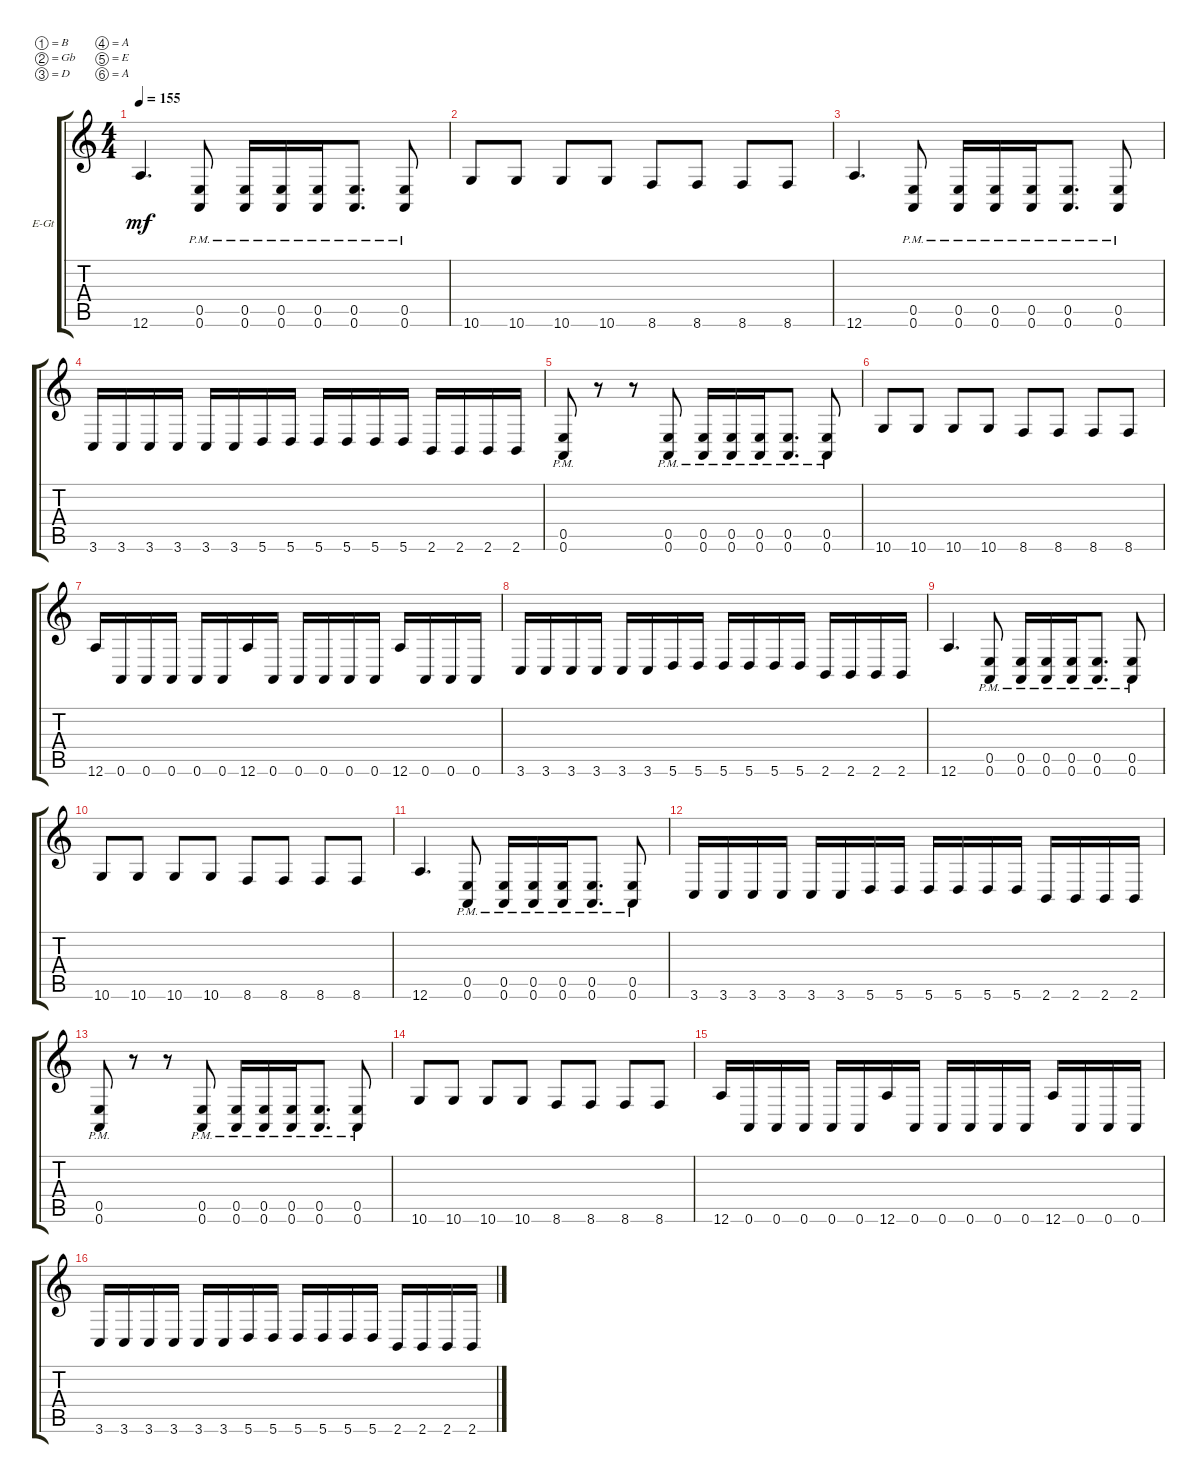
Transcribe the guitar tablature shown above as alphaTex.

\defaultSystemsLayout 4
\bracketExtendMode groupsimilarinstruments
\firstSystemTrackNameOrientation horizontal
\otherSystemsTrackNameOrientation horizontal
\track ("Eaven Dall - Left" "E-Gt") {instrument distortionguitar}
\staff {score tabs}
\tuning (B3 Gb3 D3 A2 E2 A1)
\ts (4 4)
\tempo 155
\clef g2
\ks c
12.6.4{d dy mf instrument distortionguitar} (0.6{pm} 0.5{pm}).8 (0.6{pm} 0.5{pm}).16 (0.6{pm} 0.5{pm}).16 (0.6{pm} 0.5{pm}).16 (0.6{pm} 0.5{pm}).8{d} (0.6{pm} 0.5{pm}).8 |
10.6.8 10.6.8 10.6.8 10.6.8 8.6.8 8.6.8 8.6.8 8.6.8 |
12.6.4{d} (0.6{pm} 0.5{pm}).8 (0.6{pm} 0.5{pm}).16 (0.6{pm} 0.5{pm}).16 (0.6{pm} 0.5{pm}).16 (0.6{pm} 0.5{pm}).8{d} (0.6{pm} 0.5{pm}).8 |
3.6.16 3.6.16 3.6.16 3.6.16 3.6.16 3.6.16 5.6.16 5.6.16 5.6.16 5.6.16 5.6.16 5.6.16 2.6.16 2.6.16 2.6.16 2.6.16 |
(0.6{pm} 0.5{pm}).8 r.8 r.8 (0.6{pm} 0.5{pm}).8 (0.5{pm} 0.6{pm}).16 (0.5{pm} 0.6{pm}).16 (0.5{pm} 0.6{pm}).16 (0.6{pm} 0.5{pm}).8{d} (0.5{pm} 0.6{pm}).8 |
10.6.8 10.6.8 10.6.8 10.6.8 8.6.8 8.6.8 8.6.8 8.6.8 |
12.6.16 0.6.16 0.6.16 0.6.16 0.6.16 0.6.16 12.6.16 0.6.16 0.6.16 0.6.16 0.6.16 0.6.16 12.6.16 0.6.16 0.6.16 0.6.16 |
3.6.16 3.6.16 3.6.16 3.6.16 3.6.16 3.6.16 5.6.16 5.6.16 5.6.16 5.6.16 5.6.16 5.6.16 2.6.16 2.6.16 2.6.16 2.6.16 |
12.6.4{d} (0.6{pm} 0.5{pm}).8 (0.6{pm} 0.5{pm}).16 (0.6{pm} 0.5{pm}).16 (0.6{pm} 0.5{pm}).16 (0.6{pm} 0.5{pm}).8{d} (0.6{pm} 0.5{pm}).8 |
10.6.8 10.6.8 10.6.8 10.6.8 8.6.8 8.6.8 8.6.8 8.6.8 |
12.6.4{d} (0.6{pm} 0.5{pm}).8 (0.6{pm} 0.5{pm}).16 (0.6{pm} 0.5{pm}).16 (0.6{pm} 0.5{pm}).16 (0.6{pm} 0.5{pm}).8{d} (0.6{pm} 0.5{pm}).8 |
3.6.16 3.6.16 3.6.16 3.6.16 3.6.16 3.6.16 5.6.16 5.6.16 5.6.16 5.6.16 5.6.16 5.6.16 2.6.16 2.6.16 2.6.16 2.6.16 |
(0.6{pm} 0.5{pm}).8 r.8 r.8 (0.6{pm} 0.5{pm}).8 (0.5{pm} 0.6{pm}).16 (0.5{pm} 0.6{pm}).16 (0.5{pm} 0.6{pm}).16 (0.6{pm} 0.5{pm}).8{d} (0.5{pm} 0.6{pm}).8 |
10.6.8 10.6.8 10.6.8 10.6.8 8.6.8 8.6.8 8.6.8 8.6.8 |
12.6.16 0.6.16 0.6.16 0.6.16 0.6.16 0.6.16 12.6.16 0.6.16 0.6.16 0.6.16 0.6.16 0.6.16 12.6.16 0.6.16 0.6.16 0.6.16 |
3.6.16 3.6.16 3.6.16 3.6.16 3.6.16 3.6.16 5.6.16 5.6.16 5.6.16 5.6.16 5.6.16 5.6.16 2.6.16 2.6.16 2.6.16 2.6.16
